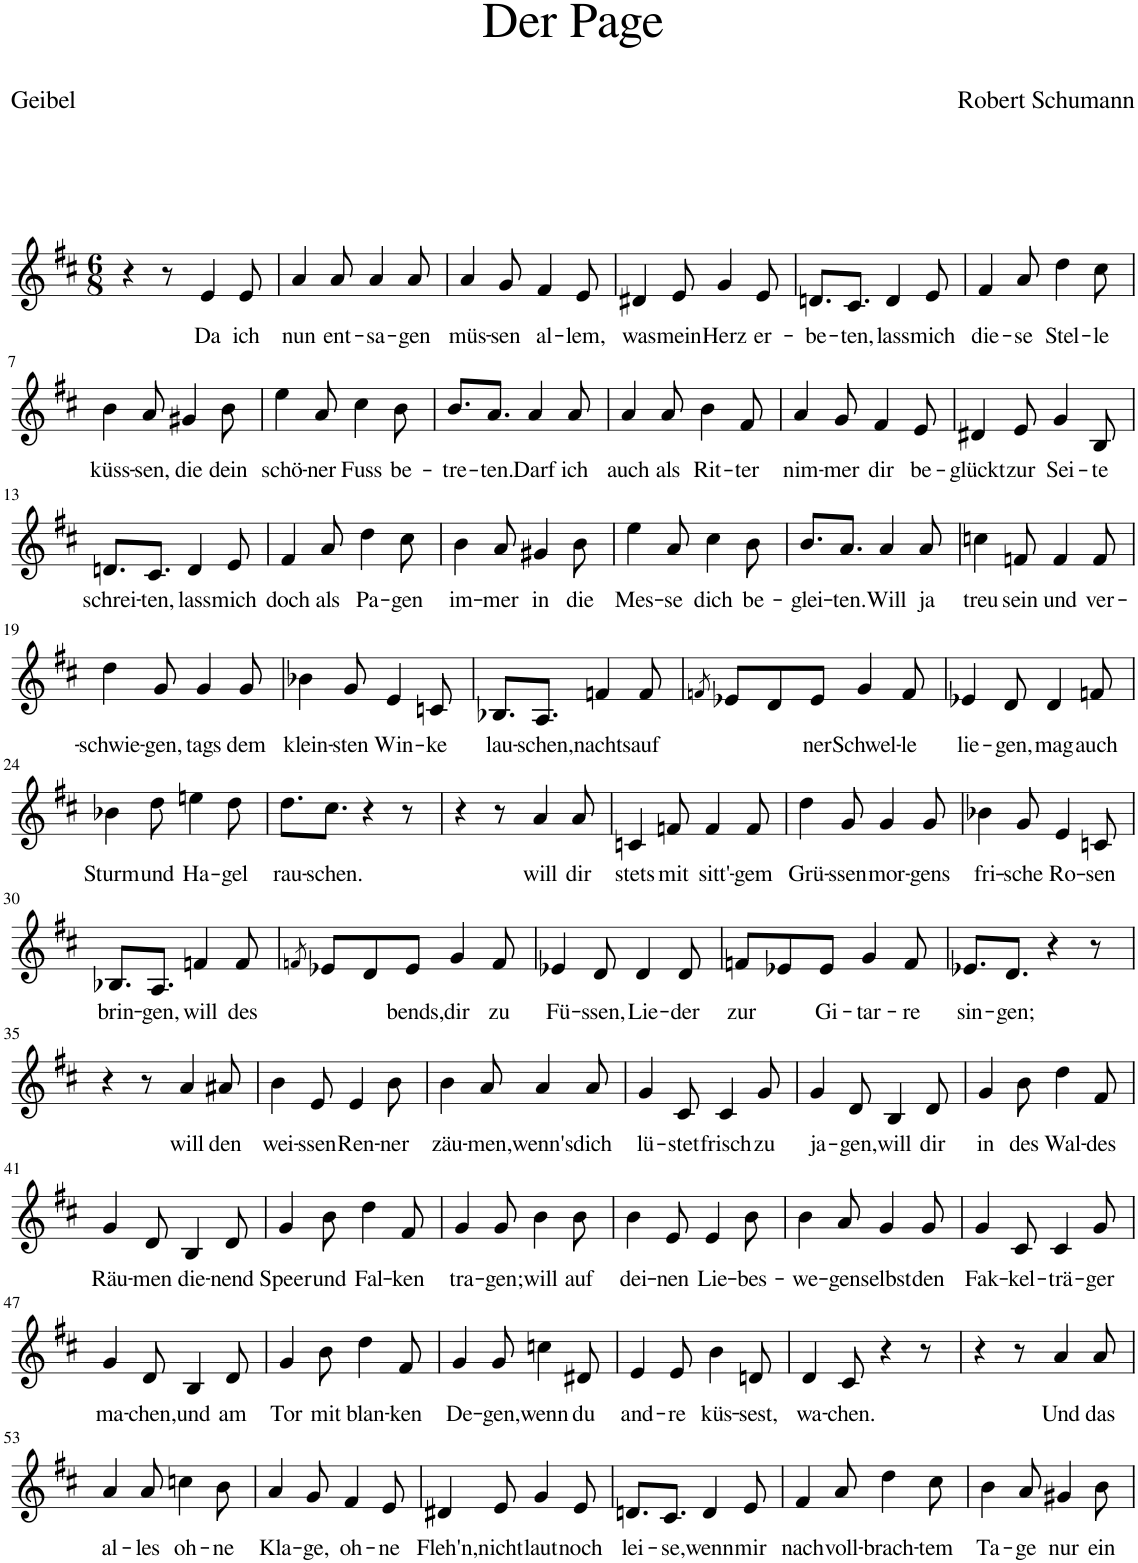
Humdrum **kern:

**kern	**text
*part1	*part1
*staff1	*staff1
*I"Piano	*
*I'Pno	*
*clefG2	*
*k[f#c#]	*
*M6/8	*
=1	=1
4r	.
8r	.
!	!LO:LY:b
4e/	Da
!	!LO:LY:b
8e/	ich
=2	=2
!	!LO:LY:b
4a/	nun
!	!LO:LY:b
8a/	ent-
!	!LO:LY:b
4a/	-sa-
!	!LO:LY:b
8a/	-gen
=3	=3
!	!LO:LY:b
4a/	müs-
!	!LO:LY:b
8g/	-sen
!	!LO:LY:b
4f#/	al-
!	!LO:LY:b
8e/	-lem,
=4	=4
!	!LO:LY:b
4d#X/	was
!	!LO:LY:b
8e/	mein
!	!LO:LY:b
4g/	Herz
!	!LO:LY:b
8e/	er-
=5	=5
!	!LO:LY:b
8.dn/L	be-
!	!LO:LY:b
8.c#/J	-ten,
!	!LO:LY:b
4d/	lass
!	!LO:LY:b
8e/	mich
=6	=6
!	!LO:LY:b
4f#/	die-
!	!LO:LY:b
8a/	-se
!	!LO:LY:b
4dd\	Stel-
!	!LO:LY:b
8cc#\	-le
!!LO:LB:g=z
=7	=7
!	!LO:LY:b
4b\	küss-
!	!LO:LY:b
8a/	-sen,
!	!LO:LY:b
4g#X/	die
!	!LO:LY:b
8b\	dein
=8	=8
!	!LO:LY:b
4ee\	schö-
!	!LO:LY:b
8a/	-ner
!	!LO:LY:b
4cc#\	Fuss
!	!LO:LY:b
8b\	be-
=9	=9
!	!LO:LY:b
8.b/L	-tre-
!	!LO:LY:b
8.a/J	-ten.
!	!LO:LY:b
4a/	Darf
!	!LO:LY:b
8a/	ich
=10	=10
!	!LO:LY:b
4a/	auch
!	!LO:LY:b
8a/	als
!	!LO:LY:b
4b\	Rit-
!	!LO:LY:b
8f#/	-ter
=11	=11
!	!LO:LY:b
4a/	nim-
!	!LO:LY:b
8g/	-mer
!	!LO:LY:b
4f#/	dir
!	!LO:LY:b
8e/	be-
=12	=12
!	!LO:LY:b
4d#X/	-glückt
!	!LO:LY:b
8e/	zur
!	!LO:LY:b
4g/	Sei-
!	!LO:LY:b
8B/	-te
!!LO:LB:g=z
=13	=13
!	!LO:LY:b
8.dn/L	schrei-
!	!LO:LY:b
8.c#/J	-ten,
!	!LO:LY:b
4d/	lass
!	!LO:LY:b
8e/	mich
=14	=14
!	!LO:LY:b
4f#/	doch
!	!LO:LY:b
8a/	als
!	!LO:LY:b
4dd\	Pa-
!	!LO:LY:b
8cc#\	-gen
=15	=15
!	!LO:LY:b
4b\	im-
!	!LO:LY:b
8a/	-mer
!	!LO:LY:b
4g#X/	in
!	!LO:LY:b
8b\	die
=16	=16
!	!LO:LY:b
4ee\	Mes-
!	!LO:LY:b
8a/	-se
!	!LO:LY:b
4cc#\	dich
!	!LO:LY:b
8b\	be-
=17	=17
!	!LO:LY:b
8.b/L	glei-
!	!LO:LY:b
8.a/J	-ten.
!	!LO:LY:b
4a/	Will
!	!LO:LY:b
8a/	ja
=18	=18
!	!LO:LY:b
4ccn\	treu
!	!LO:LY:b
8fn/	sein
!	!LO:LY:b
4f/	und
!	!LO:LY:b
8f/	ver-
!!LO:LB:g=z
=19	=19
!	!LO:LY:b
4dd\	-schwie-
!	!LO:LY:b
8g/	-gen,
!	!LO:LY:b
4g/	tags
!	!LO:LY:b
8g/	dem
=20	=20
!	!LO:LY:b
4b-X\	klein-
!	!LO:LY:b
8g/	-sten
!	!LO:LY:b
4e/	Win-
!	!LO:LY:b
8cn/	-ke
=21	=21
!	!LO:LY:b
8.B-X/L	lau-
!	!LO:LY:b
8.A/J	-schen,
!	!LO:LY:b
4fn/	nachts
!	!LO:LY:b
8f/	auf
=22	=22
8qfn/	.
8e-X/L	.
8d/	.
!	!LO:LY:b
8e-/J	-ner
!	!LO:LY:b
4g/	Schwel-
!	!LO:LY:b
8f/	-le
=23	=23
!	!LO:LY:b
4e-X/	lie-
!	!LO:LY:b
8d/	-gen,
!	!LO:LY:b
4d/	mag
!	!LO:LY:b
8fn/	auch
!!LO:LB:g=z
=24	=24
!	!LO:LY:b
4b-X\	Sturm
!	!LO:LY:b
8dd\	und
!	!LO:LY:b
4een\	Ha-
!	!LO:LY:b
8dd\	-gel
=25	=25
!	!LO:LY:b
8.dd\L	rau-
!	!LO:LY:b
8.cc#\J	-schen.
4r	.
8r	.
=26	=26
4r	.
8r	.
!	!LO:LY:b
4a/	will
!	!LO:LY:b
8a/	dir
=27	=27
!	!LO:LY:b
4cn/	stets
!	!LO:LY:b
8fn/	mit
!	!LO:LY:b
4f/	sitt'-
!	!LO:LY:b
8f/	-gem
=28	=28
!	!LO:LY:b
4dd\	Grü-
!	!LO:LY:b
8g/	-ssen
!	!LO:LY:b
4g/	mor-
!	!LO:LY:b
8g/	-gens
=29	=29
!	!LO:LY:b
4b-X\	fri-
!	!LO:LY:b
8g/	sche
!	!LO:LY:b
4e/	Ro-
!	!LO:LY:b
8cn/	-sen
!!LO:LB:g=z
=30	=30
!	!LO:LY:b
8.B-X/L	brin-
!	!LO:LY:b
8.A/J	-gen,
!	!LO:LY:b
4fn/	will
!	!LO:LY:b
8f/	des
=31	=31
8qfn/	.
8e-X/L	.
8d/	.
!	!LO:LY:b
8e-/J	-bends,
!	!LO:LY:b
4g/	dir
!	!LO:LY:b
8f/	zu
=32	=32
!	!LO:LY:b
4e-X/	Fü-
!	!LO:LY:b
8d/	-ssen,
!	!LO:LY:b
4d/	Lie-
!	!LO:LY:b
8d/	-der
=33	=33
!	!LO:LY:b
8fn/L	zur
8e-X/	.
!	!LO:LY:b
8e-/J	Gi-
!	!LO:LY:b
4g/	-tar-
!	!LO:LY:b
8f/	-re
=34	=34
!	!LO:LY:b
8.e-X/L	sin-
!	!LO:LY:b
8.d/J	-gen;
4r	.
8r	.
!!LO:LB:g=z
=35	=35
4r	.
8r	.
!	!LO:LY:b
4a/	will
!	!LO:LY:b
8a#X/	den
=36	=36
!	!LO:LY:b
4b\	wei-
!	!LO:LY:b
8e/	-ssen
!	!LO:LY:b
4e/	Ren-
!	!LO:LY:b
8b\	-ner
=37	=37
!	!LO:LY:b
4b\	zäu-
!	!LO:LY:b
8a/	-men,
!	!LO:LY:b
4a/	wenn's
!	!LO:LY:b
8a/	dich
=38	=38
!	!LO:LY:b
4g/	lü-
!	!LO:LY:b
8c#/	-stet
!	!LO:LY:b
4c#/	frisch
!	!LO:LY:b
8g/	zu
=39	=39
!	!LO:LY:b
4g/	ja-
!	!LO:LY:b
8d/	-gen,
!	!LO:LY:b
4B/	will
!	!LO:LY:b
8d/	dir
=40	=40
!	!LO:LY:b
4g/	in
!	!LO:LY:b
8b\	des
!	!LO:LY:b
4dd\	Wal-
!	!LO:LY:b
8f#/	-des
!!LO:LB:g=z
=41	=41
!	!LO:LY:b
4g/	Räu-
!	!LO:LY:b
8d/	-men
!	!LO:LY:b
4B/	die-
!	!LO:LY:b
8d/	-nend
=42	=42
!	!LO:LY:b
4g/	Speer
!	!LO:LY:b
8b\	und
!	!LO:LY:b
4dd\	Fal-
!	!LO:LY:b
8f#/	-ken
=43	=43
!	!LO:LY:b
4g/	tra-
!	!LO:LY:b
8g/	-gen;
!	!LO:LY:b
4b\	will
!	!LO:LY:b
8b\	auf
=44	=44
!	!LO:LY:b
4b\	dei-
!	!LO:LY:b
8e/	-nen
!	!LO:LY:b
4e/	Lie-
!	!LO:LY:b
8b\	-bes-
=45	=45
!	!LO:LY:b
4b\	-we-
!	!LO:LY:b
8a/	-gen
!	!LO:LY:b
4g/	selbst
!	!LO:LY:b
8g/	den
=46	=46
!	!LO:LY:b
4g/	Fak-
!	!LO:LY:b
8c#/	-kel-
!	!LO:LY:b
4c#/	-trä-
!	!LO:LY:b
8g/	-ger
!!LO:LB:g=z
=47	=47
!	!LO:LY:b
4g/	ma-
!	!LO:LY:b
8d/	-chen,
!	!LO:LY:b
4B/	und
!	!LO:LY:b
8d/	am
=48	=48
!	!LO:LY:b
4g/	Tor
!	!LO:LY:b
8b\	mit
!	!LO:LY:b
4dd\	blan-
!	!LO:LY:b
8f#/	-ken
=49	=49
!	!LO:LY:b
4g/	De-
!	!LO:LY:b
8g/	-gen,
!	!LO:LY:b
4ccn\	wenn
!	!LO:LY:b
8d#X/	du
=50	=50
!	!LO:LY:b
4e/	and-
!	!LO:LY:b
8e/	-re
!	!LO:LY:b
4b\	küs-
!	!LO:LY:b
8dn/	-sest,
=51	=51
!	!LO:LY:b
4d/	wa-
!	!LO:LY:b
8c#/	-chen.
4r	.
8r	.
=52	=52
4r	.
8r	.
!	!LO:LY:b
4a/	Und
!	!LO:LY:b
8a/	das
!!LO:LB:g=z
=53	=53
!	!LO:LY:b
4a/	al-
!	!LO:LY:b
8a/	-les
!	!LO:LY:b
4ccn\	oh-
!	!LO:LY:b
8b\	-ne
=54	=54
!	!LO:LY:b
4a/	Kla-
!	!LO:LY:b
8g/	-ge,
!	!LO:LY:b
4f#/	oh-
!	!LO:LY:b
8e/	-ne
=55	=55
!	!LO:LY:b
4d#X/	Fleh'n,
!	!LO:LY:b
8e/	nicht
!	!LO:LY:b
4g/	laut
!	!LO:LY:b
8e/	noch
=56	=56
!	!LO:LY:b
8.dn/L	lei-
!	!LO:LY:b
8.c#/J	-se,
!	!LO:LY:b
4d/	wenn
!	!LO:LY:b
8e/	mir
=57	=57
!	!LO:LY:b
4f#/	nach
!	!LO:LY:b
8a/	voll-
!	!LO:LY:b
4dd\	-brach-
!	!LO:LY:b
8cc#\	-tem
=58	=58
!	!LO:LY:b
4b\	Ta-
!	!LO:LY:b
8a/	-ge
!	!LO:LY:b
4g#X/	nur
!	!LO:LY:b
8b\	ein
=	=
*-	*-
